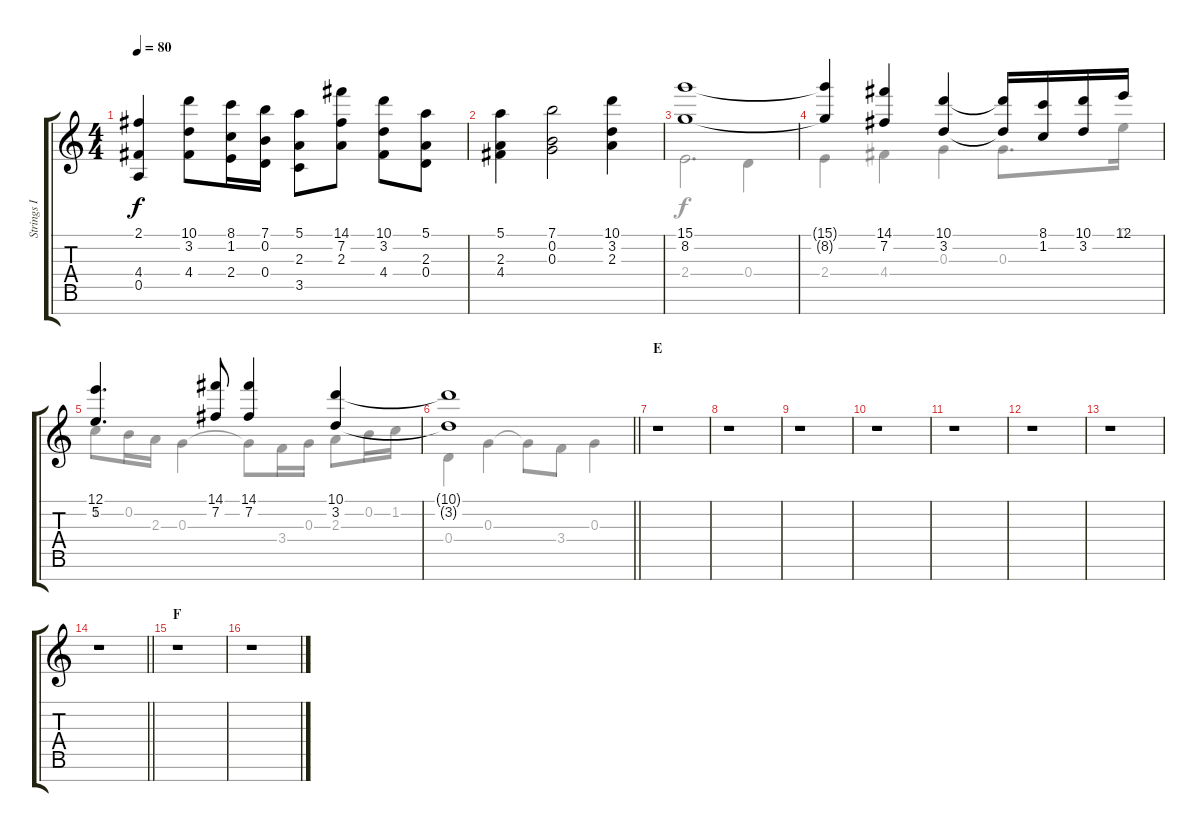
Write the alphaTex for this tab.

\track ("Strings I" "Strings I") {instrument stringensemble1}
\staff {score tabs}
\tuning (E5 B4 G4 D4 A3 E3 B2) {hide}
\voice
\ts (4 4)
\tempo 80
\clef g2
\ks c
(2.1 4.4 0.5).4{dy f} (10.1 3.2 4.4).8 (8.1 1.2 2.4).16 (7.1 0.2 0.4).16 (5.1 2.3 3.5).8 (14.1 7.2 2.3).8 (10.1 3.2 4.4).8 (5.1 2.3 0.4).8 |
(5.1 2.3 4.4).4 (7.1 0.2 0.3).2 (10.1 3.2 2.3).4 |
(15.1 8.2).1 |
(15.1{t} 8.2{t}).4 (14.1 7.2).4 (10.1 3.2).4 (10.1{t} 3.2{t}).16 (8.1 1.2).16 (10.1 3.2).16 12.1.16 |
(12.1 5.2).4{d} (14.1 7.2).8 (14.1 7.2).4 (10.1 3.2).4 |
\barLineRight lightlight
(10.1{t} 3.2{t}).1 |
\section ("" "E")
r.1 |
r.1 |
r.1 |
r.1 |
r.1 |
r.1 |
r.1 |
\barLineRight lightlight
r.1 |
\section ("" "F")
r.1 |
r.1
\voice
\clef g2
\ottava regular
\simile none
\ks c
|
|
2.4.2{d} 0.4.4 |
2.4.4 4.4.4 0.3.4 0.3.8{d} 0.1.16 |
1.2.8 0.2.16 2.3.16 0.3.4 0.3{t}.8 3.4.16 0.3.16 2.3.8 0.2.16 1.2.16 |
\barLineRight lightlight
0.4.4 0.3.4 0.3{t}.8 3.4.8 0.3.4 |
|
|
|
|
|
|
|
\barLineRight lightlight
|
|
